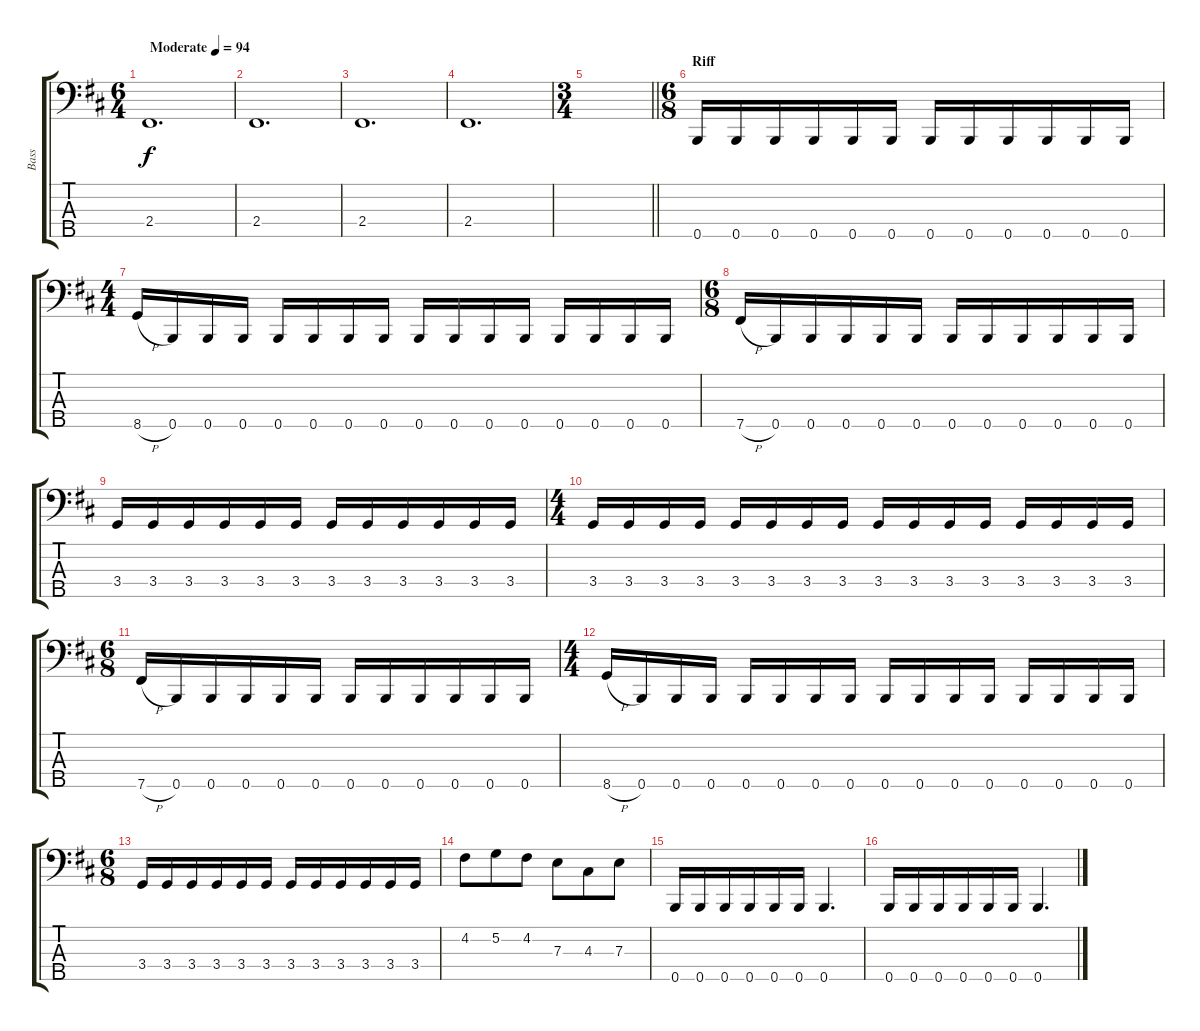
\track ("Bass" "Bass") {instrument electricbasspick}
\staff {score tabs}
\tuning (G2 D2 A1 E1 B0) {hide}
\ts (6 4)
\tempo (94 "Moderate")
\clef f4
\ks bminor
2.4.1{d dy f instrument electricbasspick} |
2.4.1{d} |
2.4.1{d} |
2.4.1{d} |
\ts (3 4)
\barLineRight lightlight
|
\ts (6 8)
\section ("" "Riff")
0.5.16 0.5.16 0.5.16 0.5.16 0.5.16 0.5.16 0.5.16 0.5.16 0.5.16 0.5.16 0.5.16 0.5.16 |
\ts (4 4)
8.5{h}.16 0.5.16 0.5.16 0.5.16 0.5.16 0.5.16 0.5.16 0.5.16 0.5.16 0.5.16 0.5.16 0.5.16 0.5.16 0.5.16 0.5.16 0.5.16 |
\ts (6 8)
7.5{h}.16 0.5.16 0.5.16 0.5.16 0.5.16 0.5.16 0.5.16 0.5.16 0.5.16 0.5.16 0.5.16 0.5.16 |
3.4.16 3.4.16 3.4.16 3.4.16 3.4.16 3.4.16 3.4.16 3.4.16 3.4.16 3.4.16 3.4.16 3.4.16 |
\ts (4 4)
3.4.16 3.4.16 3.4.16 3.4.16 3.4.16 3.4.16 3.4.16 3.4.16 3.4.16 3.4.16 3.4.16 3.4.16 3.4.16 3.4.16 3.4.16 3.4.16 |
\ts (6 8)
7.5{h}.16 0.5.16 0.5.16 0.5.16 0.5.16 0.5.16 0.5.16 0.5.16 0.5.16 0.5.16 0.5.16 0.5.16 |
\ts (4 4)
8.5{h}.16 0.5.16 0.5.16 0.5.16 0.5.16 0.5.16 0.5.16 0.5.16 0.5.16 0.5.16 0.5.16 0.5.16 0.5.16 0.5.16 0.5.16 0.5.16 |
\ts (6 8)
3.4.16 3.4.16 3.4.16 3.4.16 3.4.16 3.4.16 3.4.16 3.4.16 3.4.16 3.4.16 3.4.16 3.4.16 |
4.2.8 5.2.8 4.2.8 7.3.8 4.3.8 7.3.8 |
0.5.16 0.5.16 0.5.16 0.5.16 0.5.16 0.5.16 0.5.4{d} |
0.5.16 0.5.16 0.5.16 0.5.16 0.5.16 0.5.16 0.5.4{d}
